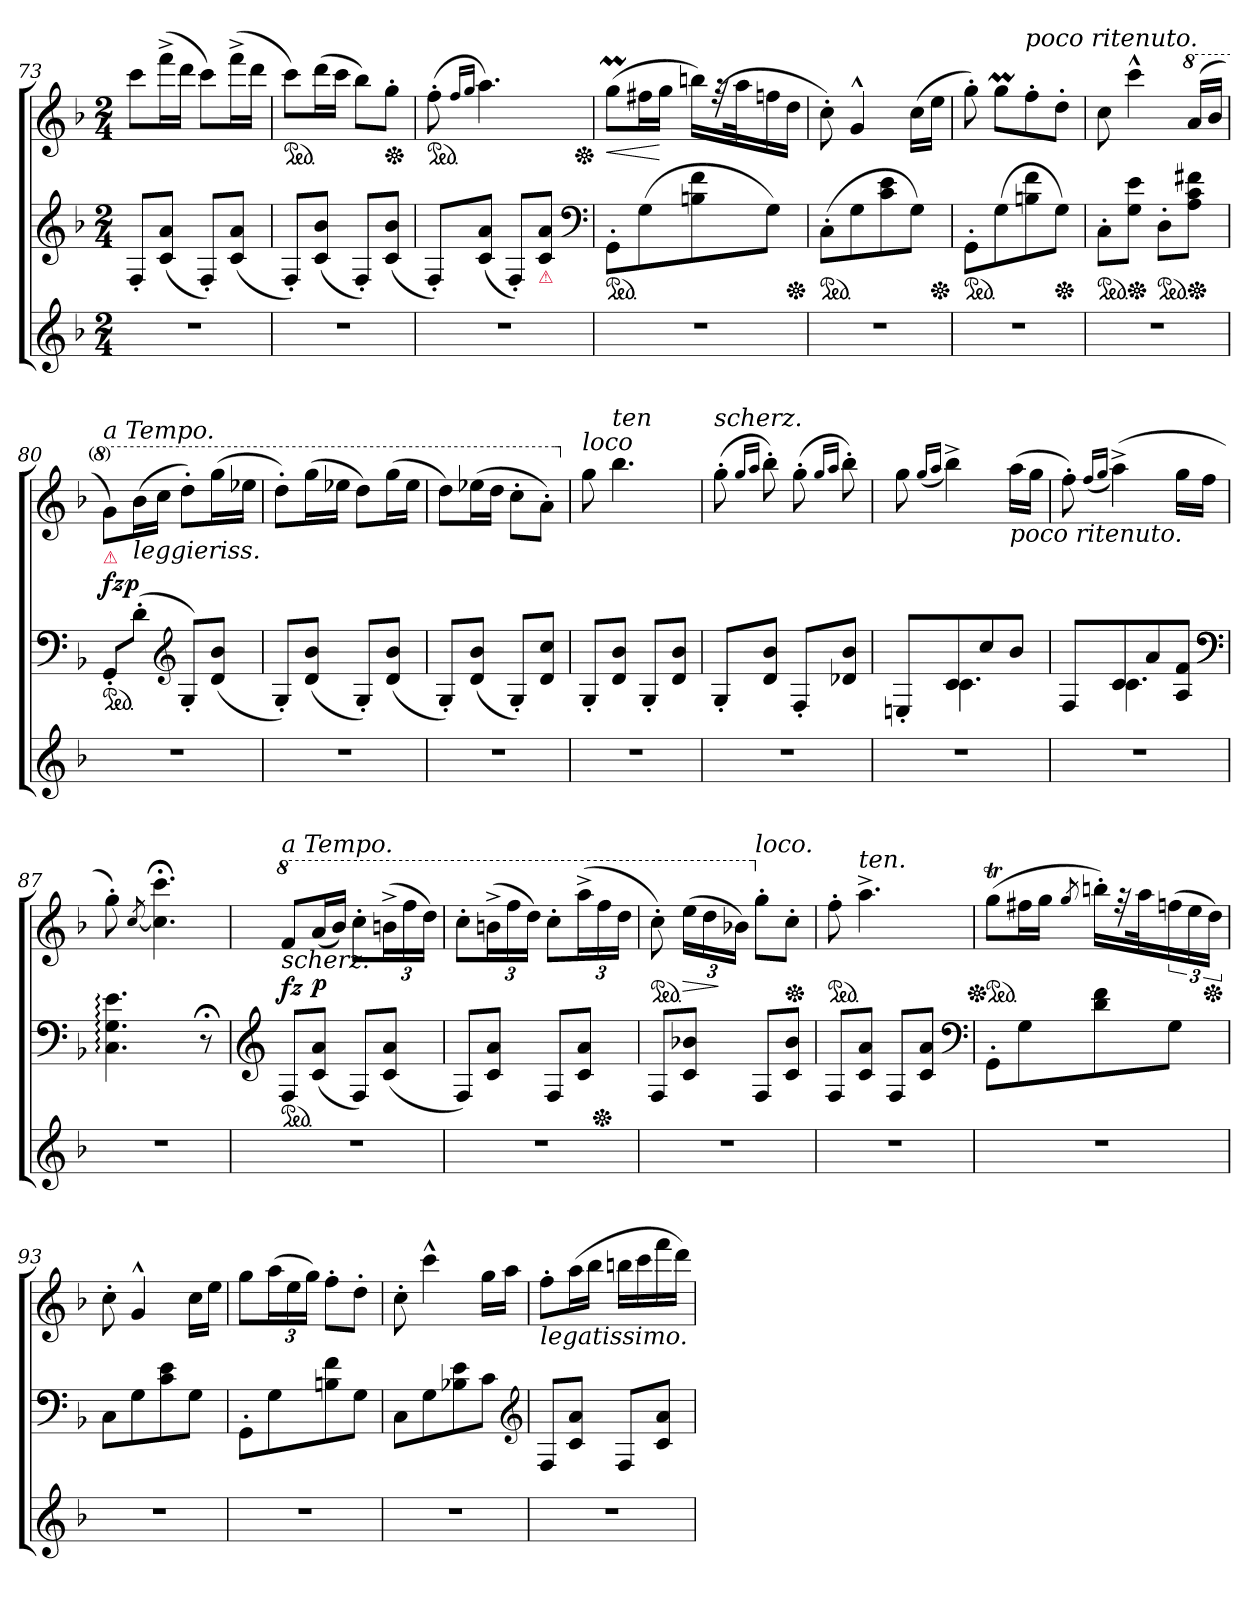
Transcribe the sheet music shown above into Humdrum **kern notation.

**kern	**kern	**kern	**dynam
*part2	*part1	*part1	*part1
*staff3	*staff2	*staff1	*staff1/2
*clefG2	*clefG2	*clefG2	*
*k[b-]	*k[b-]	*k[b-]	*
*F:	*F:	*F:	*
*M2/4	*M2/4	*M2/4	*
=73	=73	=73	=73
2r	8F'<L	8cccL	.
.	(8c 8aJ	(16fff^<L	.
.	.	16dddJJ	.
.	8F'<L)	8cccL)	.
.	(8c 8aJ	(16fff^<L	.
.	.	16dddJJ	.
=74	=74	=74	=74
*	*	*ped	*
2r	8F'<L)	8cccL)	.
.	(8c 8b-J	(16dddL	.
.	.	16cccJJ	.
.	8F'<L)	8bb-L)	.
*	*	*Xped	*
.	(8c 8b-J	8gg'>J	.
=75	=75	=75	=75
*	*	*ped	*
2r	8F'<L)	(8ff'>	.
.	.	16qqff/LL	.
.	.	16qqgg/JJ	.
.	(8c 8aJ	4.aa)	.
.	8F'<L)	.	.
!	!LO:TX:b:color=crimson:t=⚠	!	!
.	8c 8aJ	.	.
*	*clefF4	*	*
*	*	*Xped	*
=76	=76	=76	=76
*	*ped	*	*
2r	8GG'>L	(8ggML	<
.	(8G	16ff#XL	.
.	.	16ggJJ	[
.	8Bn 8f	16bbnLL)	.
.	.	(32rff	.
.	.	32aaK	.
.	8GJ)	16ffn	.
*	*Xped	*	*
.	.	16ddJJ	.
=77	=77	=77	=77
*	*ped	*	*
2r	(8C'>L	8cc'>)	.
.	8G	4g^^>	.
.	8c 8e	.	.
.	8GJ)	(16ccLL	.
*	*Xped	*	*
.	.	16eeJJ	.
=78	=78	=78	=78
*	*ped	*	*
2r	8GG'>L	8gg'>)	.
.	(8G	8ggML	.
!	!	!LO:TX:a:i:t=poco ritenuto.	!
.	8Bn 8f	8ff'>	.
*	*Xped	*	*
.	8GJ)	8dd'>J	.
=79	=79	=79	=79
*	*ped	*	*
2r	8C'>L	8cc	.
*	*Xped	*	*
.	8G 8eJ	4ccc^^>	.
*	*ped	*	*
.	8D'>L	.	.
*	*	*8va	*
*	*Xped	*	*
.	8A 8c 8f#XJ	(<16aa/LL	.
.	.	16bb-/JJ	.
=80	=80	=80	=80
!	!	!LO:TX:a:i:t=a Tempo.	!
!	!	!LO:TX:b:color=crimson:t=⚠	!
*	*ped	*	*
2r	8GG'>/L	8gg\L)	fz p
!	!	!LO:TX:b:i:t=leggieriss.	!
.	(8d'>\J	(16bb-\L	.
.	.	16ccc\JJ	.
*	*clefG2	*	*
.	8G'<L)	8ddd'>L)	.
.	(8d 8b-J	(16gggL	.
.	.	16eee-XJJ	.
=81	=81	=81	=81
2r	8G'<L)	8ddd'>L)	.
.	(8d 8b-J	(16gggL	.
.	.	16eee-XJJ	.
.	8G'<L)	8dddL)	.
.	(8d 8b-J	(16gggL	.
.	.	16eee-JJ	.
=82	=82	=82	=82
2r	8G'<L)	8dddL)	.
.	(8d 8b-J	(16eee-XL	.
.	.	16dddJJ	.
.	8G'<L)	8ccc'>L	.
.	8d 8ccJ	8aa'>J)	.
=83	=83	=83	=83
*	*	*X8va	*
!	!	!LO:TX:a:i:t=loco	!
2r	8G'<L	8gg	.
!	!	!LO:TX:a:i:t=ten	!
.	8d 8b-J	4.bb-	.
.	8G'<L	.	.
.	8d 8b-J	.	.
=84	=84	=84	=84
!	!	!LO:TX:a:i:t=scherz.	!
2r	8G'<L	(8gg'>	.
.	.	16qqgg/LL	.
.	.	16qqaa/JJ	.
.	8d 8b-J	8bb-'>)	.
.	8F'<L	(8gg'>	.
.	.	16qqgg/LL	.
.	.	16qqaa/JJ	.
.	8d-X 8b-J	8bb-'>)	.
=85	=85	=85	=85
*	*^	*	*
2r	8En'<L	8rEEyy	8gg	.
.	.	.	(16qqgg/LL	.
.	.	.	16qqaa/JJ	.
.	8c	4.c	4bb-^>)	.
.	8cc	.	.	.
!	!	!	!LO:TX:b:i:t=poco ritenuto.	!
.	8b-J	.	(16aaLL	.
.	.	.	16ggJJ	.
=86	=86	=86	=86	=86
2r	8FL	8rBByy	8ff'>)	.
.	.	.	(16qqff/LL	.
.	.	.	16qqgg/JJ	.
.	8c	4.c	(4aa^>)	.
.	8a	.	.	.
.	8A 8fJ	.	16ggLL	.
.	.	.	16ffJJ	.
*	*v	*v	*	*
*	*clefF4	*	*
=87	=87	=87	=87
2r	4.C: 4.G: 4.e:	8gg'>)	.
.	.	[8qcc/	.
.	.	4.cc];< 4.ccc;<	.
.	8r;<	.	.
=88	=88	=88	=88
*	*clefG2	*	*
*	*	*8va	*
!	!	!LO:TX:a:i:t=a Tempo.	!
!	!	!LO:TX:b:i:t=scherz.	!
*	*ped	*	*
2r	8FL	8ff/L	fz
.	(8c 8aJ	(<16aa/L	p
.	.	16bb-/JJ)	.
.	8FL)	8ccc'>L	.
.	(8c 8aJ	(24bbn^<L	.
.	.	24fff	.
.	.	24dddJJ)	.
=89	=89	=89	=89
2r	8FL)	8ccc'>L	.
.	8c 8aJ	(24bbn^<L	.
.	.	24fff	.
.	.	24dddJJ)	.
.	8FL	8ccc'>L	.
.	8c 8aJ	(24aaa^<L	.
*	*Xped	*	*
.	.	24fff	.
.	.	24dddJJ	.
=90	=90	=90	=90
*	*	*ped	*
2r	8FL	8ccc'>)	.
.	8c 8b-XJ	(24eeeLL	>
.	.	24ddd	.
.	.	24bb-XJJ)	]
*	*	*X8va	*
!	!	!LO:TX:a:i:t=loco.	!
.	8FL	8gg'>L	.
*	*	*Xped	*
.	8c 8b-J	8cc'>J	.
=91	=91	=91	=91
*	*	*ped	*
2r	8FL	8ff'>	.
!	!	!LO:TX:a:i:t=ten.	!
.	8c 8aJ	4.aa^<	.
.	8FL	.	.
.	8c 8aJ	.	.
*	*clefF4	*	*
=92	=92	=92	=92
*	*	*Xped	*
*	*	*ped	*
2r	8GG'>L	(8ggTL	.
.	8G	16ff#XL	.
.	.	16ggJJ	.
.	.	8qgg/	.
.	8d 8f	16bbn'LL)	.
.	.	32rff	.
.	.	32aaK	.
.	8GJ	(24ffn	.
.	.	24ee	.
*	*	*Xped	*
.	.	24ddJJ)	.
=93	=93	=93	=93
2r	8CL	8cc'>	.
.	8G	4g^^>	.
.	8c 8e	.	.
.	8GJ	16ccLL	.
.	.	16eeJJ	.
=94	=94	=94	=94
2r	8GG'>L	8ggL	.
.	8G	(24aaL	.
.	.	24ee	.
.	.	24ggJJ)	.
.	8Bn 8f	8ff'>L	.
.	8GJ	8dd'>J	.
=95	=95	=95	=95
2r	8CL	8cc'>	.
.	8G	4ccc^^>	.
.	8B-X 8e	.	.
.	8cJ	16ggLL	.
.	.	16aaJJ	.
*	*clefG2	*	*
=96	=96	=96	=96
!	!	!LO:TX:b:i:t=legatissimo.	!
2r	8FL	8ff'>L	.
.	8c 8aJ	(16aaL	.
.	.	16bb-JJ	.
.	8FL	16bbnLL	.
.	.	16ccc	.
.	8c 8aJ	16fff	.
.	.	16dddJJ)	.
=	=	=	=
*-	*-	*-	*-
